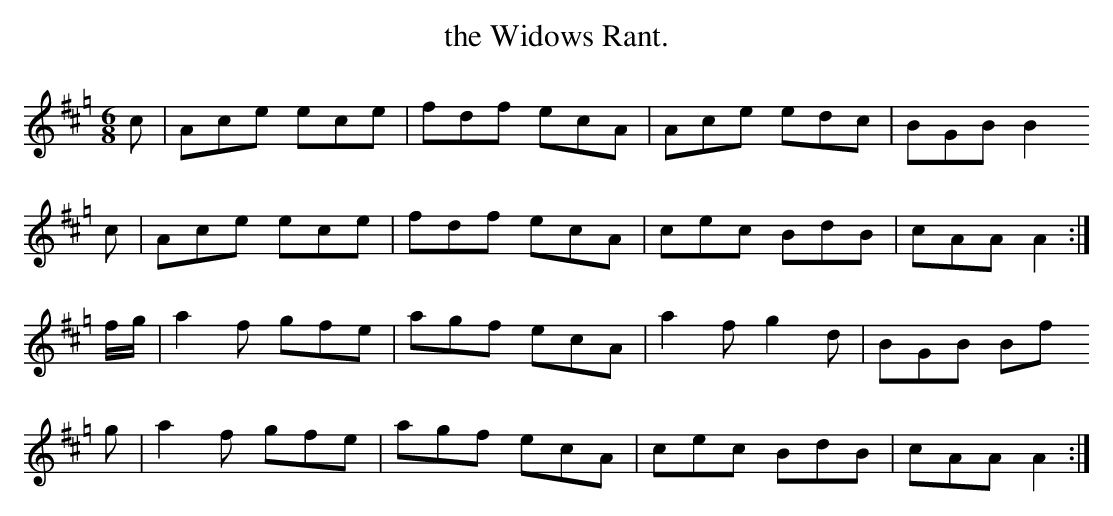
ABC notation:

X:1
T:the Widows Rant.
L:1/8
M:6/8
K:Hp
c   |Ace ece|fdf ecA|Ace edc|BGB B2
c   |Ace ece|fdf ecA|cec BdB|cAA A2:|
f/g/|a2f gfe|agf ecA|a2f g2d|BGB Bf
g   |a2f gfe|agf ecA|cec BdB|cAA A2:|
